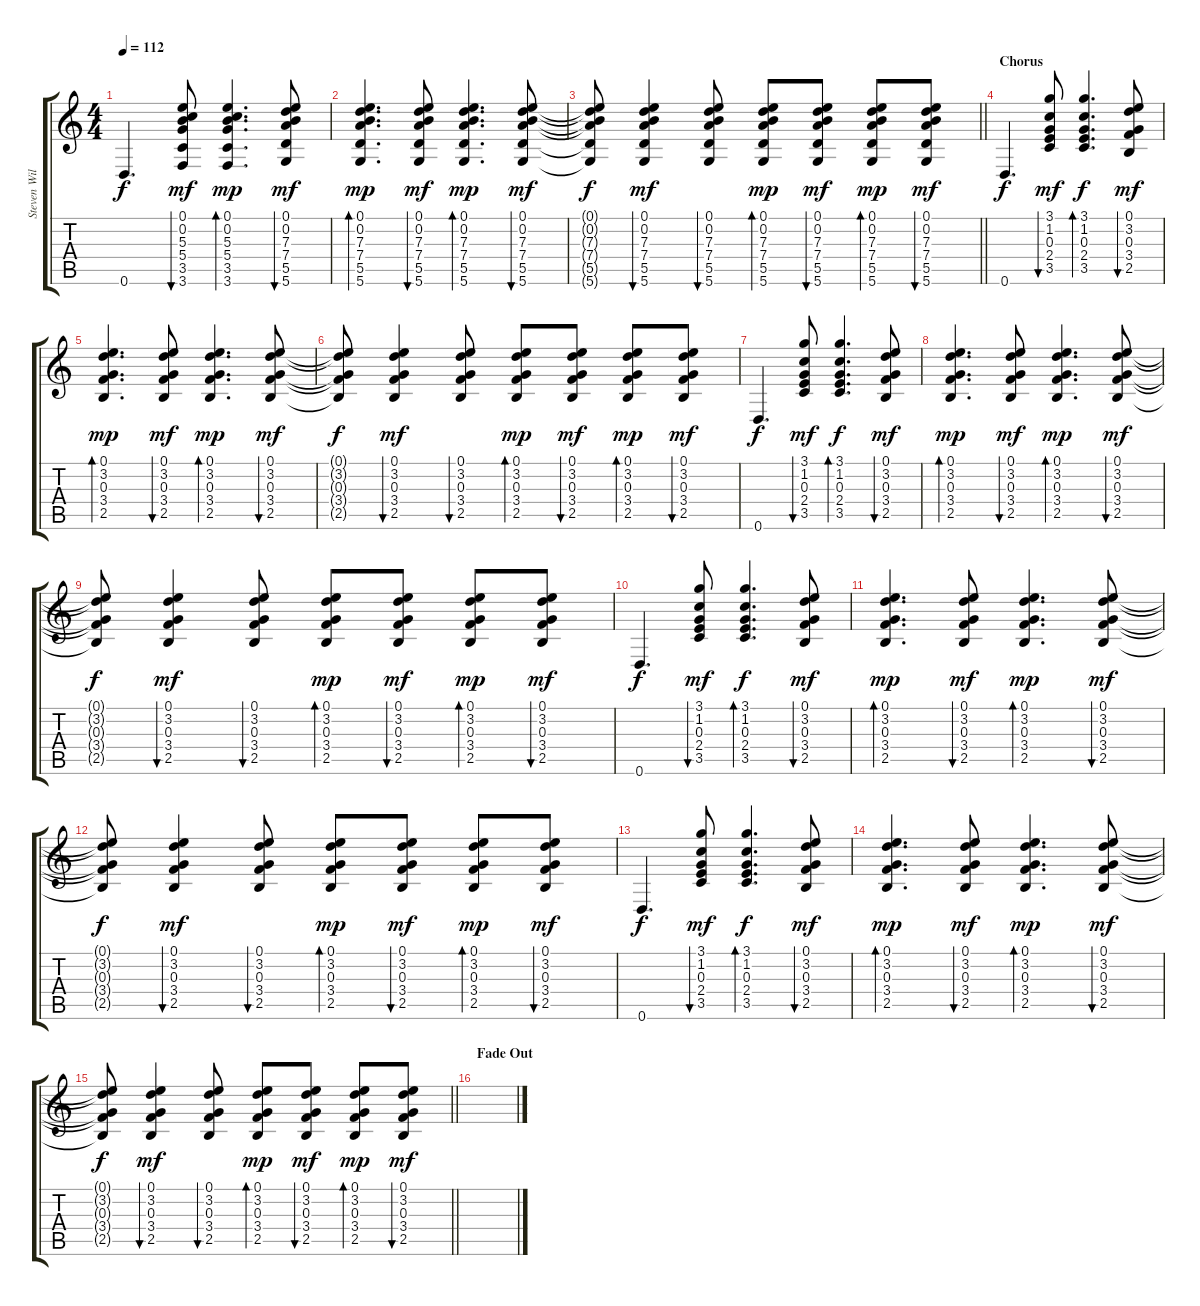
\track ("Steven Wilson - Rhythm Guitar" "Steven Wil") {instrument acousticguitarsteel}
\staff {score tabs}
\tuning (E4 B3 G3 D3 A2 D2) {hide}
\ts (4 4)
\tempo 112
\clef g2
\ks c
0.6.4{d dy f} (0.1 0.2 5.3 5.4 3.5 3.6).8{bu 60 dy mf} (0.1 0.2 5.3 5.4 3.5 3.6).4{d bd 60 dy mp} (0.1 0.2 7.3 7.4 5.5 5.6).8{bu 60 dy mf} |
(0.1 0.2 7.3 7.4 5.5 5.6).4{d bd 60 dy mp} (0.1 0.2 7.3 7.4 5.5 5.6).8{bu 60 dy mf} (0.1 0.2 7.3 7.4 5.5 5.6).4{d bd 60 dy mp} (0.1 0.2 7.3 7.4 5.5 5.6).8{bu 60 dy mf} |
\barLineRight lightlight
(0.1{t} 0.2{t} 7.3{t} 7.4{t} 5.5{t} 5.6{t}).8{dy f} (0.1 0.2 7.3 7.4 5.5 5.6).4{bu 60 dy mf} (0.1 0.2 7.3 7.4 5.5 5.6).8{bu 60} (0.1 0.2 7.3 7.4 5.5 5.6).8{bd 60 dy mp} (0.1 0.2 7.3 7.4 5.5 5.6).8{bu 60 dy mf} (0.1 0.2 7.3 7.4 5.5 5.6).8{bd 60 dy mp} (0.1 0.2 7.3 7.4 5.5 5.6).8{bu 60 dy mf} |
\section ("" "Chorus")
0.6.4{d dy f} (3.1 1.2 0.3 2.4 3.5).8{bu 60 dy mf} (3.1 1.2 0.3 2.4 3.5).4{d bd 60 dy f} (0.1 3.2 0.3 3.4 2.5).8{bu 60 dy mf} |
(0.1 3.2 0.3 3.4 2.5).4{d bd 60 dy mp} (0.1 3.2 0.3 3.4 2.5).8{bu 60 dy mf} (0.1 3.2 0.3 3.4 2.5).4{d bd 60 dy mp} (0.1 3.2 0.3 3.4 2.5).8{bu 60 dy mf} |
(0.1{t} 3.2{t} 0.3{t} 3.4{t} 2.5{t}).8{dy f} (0.1 3.2 0.3 3.4 2.5).4{bu 60 dy mf} (0.1 3.2 0.3 3.4 2.5).8{bu 60} (0.1 3.2 0.3 3.4 2.5).8{bd 60 dy mp} (0.1 3.2 0.3 3.4 2.5).8{bu 60 dy mf} (0.1 3.2 0.3 3.4 2.5).8{bd 60 dy mp} (0.1 3.2 0.3 3.4 2.5).8{bu 60 dy mf} |
0.6.4{d dy f} (3.1 1.2 0.3 2.4 3.5).8{bu 60 dy mf} (3.1 1.2 0.3 2.4 3.5).4{d bd 60 dy f} (0.1 3.2 0.3 3.4 2.5).8{bu 60 dy mf} |
(0.1 3.2 0.3 3.4 2.5).4{d bd 60 dy mp} (0.1 3.2 0.3 3.4 2.5).8{bu 60 dy mf} (0.1 3.2 0.3 3.4 2.5).4{d bd 60 dy mp} (0.1 3.2 0.3 3.4 2.5).8{bu 60 dy mf} |
(0.1{t} 3.2{t} 0.3{t} 3.4{t} 2.5{t}).8{dy f} (0.1 3.2 0.3 3.4 2.5).4{bu 60 dy mf} (0.1 3.2 0.3 3.4 2.5).8{bu 60} (0.1 3.2 0.3 3.4 2.5).8{bd 60 dy mp} (0.1 3.2 0.3 3.4 2.5).8{bu 60 dy mf} (0.1 3.2 0.3 3.4 2.5).8{bd 60 dy mp} (0.1 3.2 0.3 3.4 2.5).8{bu 60 dy mf} |
0.6.4{d dy f} (3.1 1.2 0.3 2.4 3.5).8{bu 60 dy mf} (3.1 1.2 0.3 2.4 3.5).4{d bd 60 dy f} (0.1 3.2 0.3 3.4 2.5).8{bu 60 dy mf} |
(0.1 3.2 0.3 3.4 2.5).4{d bd 60 dy mp} (0.1 3.2 0.3 3.4 2.5).8{bu 60 dy mf} (0.1 3.2 0.3 3.4 2.5).4{d bd 60 dy mp} (0.1 3.2 0.3 3.4 2.5).8{bu 60 dy mf} |
(0.1{t} 3.2{t} 0.3{t} 3.4{t} 2.5{t}).8{dy f} (0.1 3.2 0.3 3.4 2.5).4{bu 60 dy mf} (0.1 3.2 0.3 3.4 2.5).8{bu 60} (0.1 3.2 0.3 3.4 2.5).8{bd 60 dy mp} (0.1 3.2 0.3 3.4 2.5).8{bu 60 dy mf} (0.1 3.2 0.3 3.4 2.5).8{bd 60 dy mp} (0.1 3.2 0.3 3.4 2.5).8{bu 60 dy mf} |
0.6.4{d dy f} (3.1 1.2 0.3 2.4 3.5).8{bu 60 dy mf} (3.1 1.2 0.3 2.4 3.5).4{d bd 60 dy f} (0.1 3.2 0.3 3.4 2.5).8{bu 60 dy mf} |
(0.1 3.2 0.3 3.4 2.5).4{d bd 60 dy mp} (0.1 3.2 0.3 3.4 2.5).8{bu 60 dy mf} (0.1 3.2 0.3 3.4 2.5).4{d bd 60 dy mp} (0.1 3.2 0.3 3.4 2.5).8{bu 60 dy mf} |
\barLineRight lightlight
(0.1{t} 3.2{t} 0.3{t} 3.4{t} 2.5{t}).8{dy f} (0.1 3.2 0.3 3.4 2.5).4{bu 60 dy mf} (0.1 3.2 0.3 3.4 2.5).8{bu 60} (0.1 3.2 0.3 3.4 2.5).8{bd 60 dy mp} (0.1 3.2 0.3 3.4 2.5).8{bu 60 dy mf} (0.1 3.2 0.3 3.4 2.5).8{bd 60 dy mp} (0.1 3.2 0.3 3.4 2.5).8{bu 60 dy mf} |
\section ("" "Fade Out")
